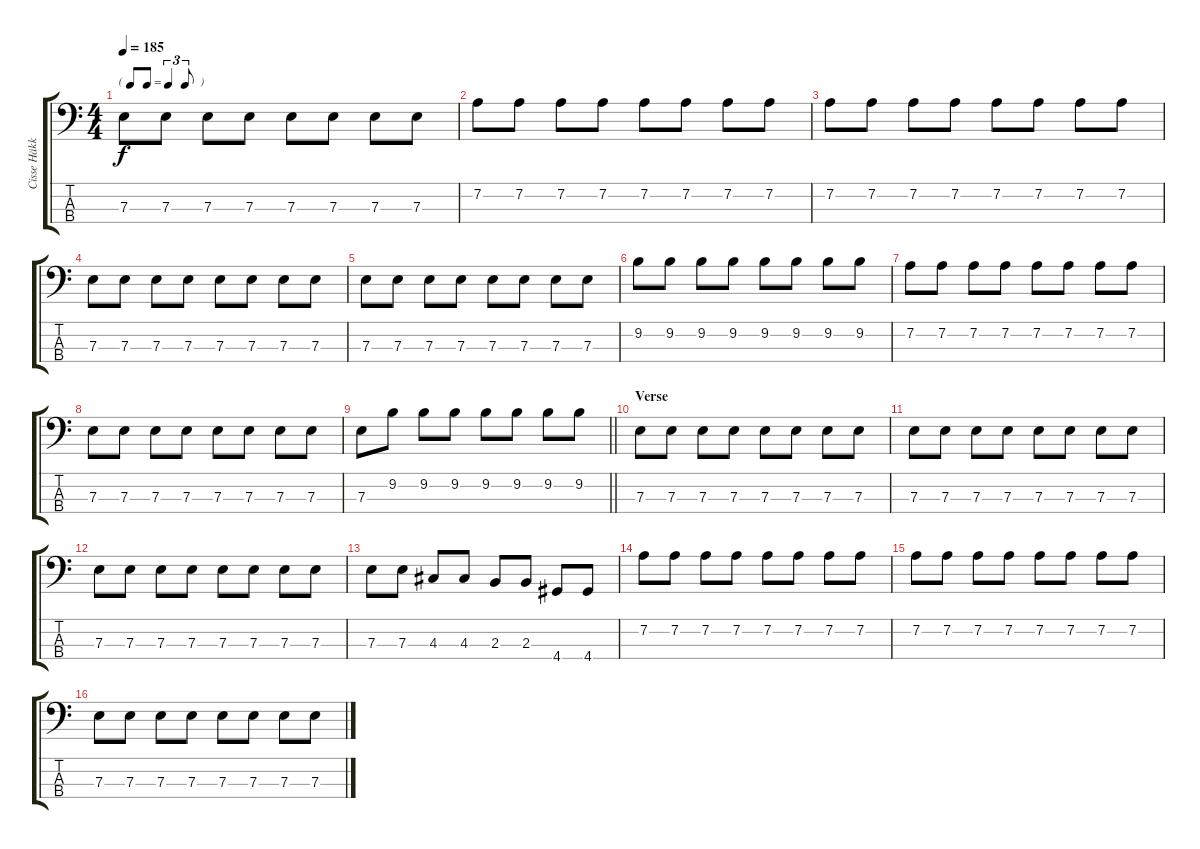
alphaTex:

\track ("Cisse Häkkinen" "Cisse Häkk") {instrument electricbasspick}
\staff {score tabs}
\tuning (G2 D2 A1 E1) {hide}
\ts (4 4)
\tf triplet8th
\tempo 185
\clef f4
\ks c
7.3.8{dy f} 7.3.8 7.3.8 7.3.8 7.3.8 7.3.8 7.3.8 7.3.8 |
7.2.8 7.2.8 7.2.8 7.2.8 7.2.8 7.2.8 7.2.8 7.2.8 |
7.2.8 7.2.8 7.2.8 7.2.8 7.2.8 7.2.8 7.2.8 7.2.8 |
7.3.8 7.3.8 7.3.8 7.3.8 7.3.8 7.3.8 7.3.8 7.3.8 |
7.3.8 7.3.8 7.3.8 7.3.8 7.3.8 7.3.8 7.3.8 7.3.8 |
9.2.8 9.2.8 9.2.8 9.2.8 9.2.8 9.2.8 9.2.8 9.2.8 |
7.2.8 7.2.8 7.2.8 7.2.8 7.2.8 7.2.8 7.2.8 7.2.8 |
7.3.8 7.3.8 7.3.8 7.3.8 7.3.8 7.3.8 7.3.8 7.3.8 |
\barLineRight lightlight
7.3.8 9.2.8 9.2.8 9.2.8 9.2.8 9.2.8 9.2.8 9.2.8 |
\section ("" "Verse")
7.3.8 7.3.8 7.3.8 7.3.8 7.3.8 7.3.8 7.3.8 7.3.8 |
7.3.8 7.3.8 7.3.8 7.3.8 7.3.8 7.3.8 7.3.8 7.3.8 |
7.3.8 7.3.8 7.3.8 7.3.8 7.3.8 7.3.8 7.3.8 7.3.8 |
7.3.8 7.3.8 4.3.8 4.3.8 2.3.8 2.3.8 4.4.8 4.4.8 |
7.2.8 7.2.8 7.2.8 7.2.8 7.2.8 7.2.8 7.2.8 7.2.8 |
7.2.8 7.2.8 7.2.8 7.2.8 7.2.8 7.2.8 7.2.8 7.2.8 |
7.3.8 7.3.8 7.3.8 7.3.8 7.3.8 7.3.8 7.3.8 7.3.8
